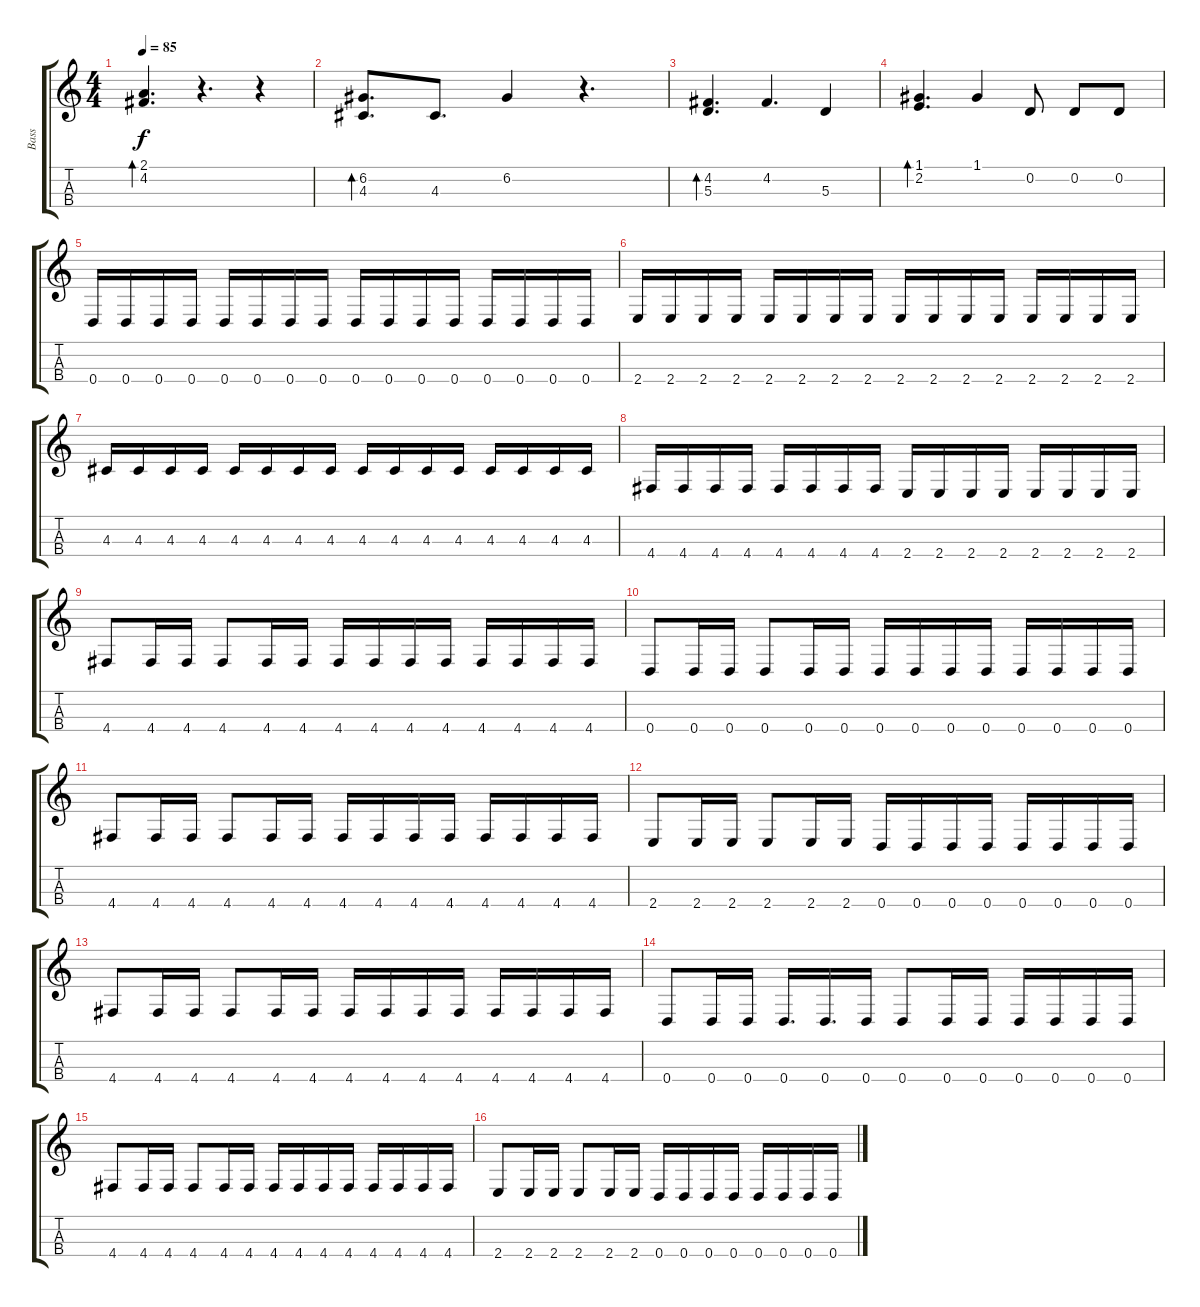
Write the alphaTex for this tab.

\track ("Bass" "Bass") {instrument electricbasspick}
\staff {score tabs}
\tuning (G3 D3 A2 D2) {hide}
\ts (4 4)
\tempo 85
\clef g2
\ks c
(2.1 4.2).4{d bd 240 dy f} r.4{d} r.4 |
(6.2 4.3).8{d bd 240} 4.3.8{d} 6.2.4 r.4{d} |
(4.2 5.3).4{d bd 240} 4.2.4{d} 5.3.4 |
(1.1 2.2).4{d bd 240} 1.1.4 0.2.8 0.2.8 0.2.8 |
0.4.16 0.4.16 0.4.16 0.4.16 0.4.16 0.4.16 0.4.16 0.4.16 0.4.16 0.4.16 0.4.16 0.4.16 0.4.16 0.4.16 0.4.16 0.4.16 |
2.4.16 2.4.16 2.4.16 2.4.16 2.4.16 2.4.16 2.4.16 2.4.16 2.4.16 2.4.16 2.4.16 2.4.16 2.4.16 2.4.16 2.4.16 2.4.16 |
4.3.16 4.3.16 4.3.16 4.3.16 4.3.16 4.3.16 4.3.16 4.3.16 4.3.16 4.3.16 4.3.16 4.3.16 4.3.16 4.3.16 4.3.16 4.3.16 |
4.4.16 4.4.16 4.4.16 4.4.16 4.4.16 4.4.16 4.4.16 4.4.16 2.4.16 2.4.16 2.4.16 2.4.16 2.4.16 2.4.16 2.4.16 2.4.16 |
4.4.8 4.4.16 4.4.16 4.4.8 4.4.16 4.4.16 4.4.16 4.4.16 4.4.16 4.4.16 4.4.16 4.4.16 4.4.16 4.4.16 |
0.4.8 0.4.16 0.4.16 0.4.8 0.4.16 0.4.16 0.4.16 0.4.16 0.4.16 0.4.16 0.4.16 0.4.16 0.4.16 0.4.16 |
4.4.8 4.4.16 4.4.16 4.4.8 4.4.16 4.4.16 4.4.16 4.4.16 4.4.16 4.4.16 4.4.16 4.4.16 4.4.16 4.4.16 |
2.4.8 2.4.16 2.4.16 2.4.8 2.4.16 2.4.16 0.4.16 0.4.16 0.4.16 0.4.16 0.4.16 0.4.16 0.4.16 0.4.16 |
4.4.8 4.4.16 4.4.16 4.4.8 4.4.16 4.4.16 4.4.16 4.4.16 4.4.16 4.4.16 4.4.16 4.4.16 4.4.16 4.4.16 |
0.4.8 0.4.16 0.4.16 0.4.16{d} 0.4.16{d} 0.4.16 0.4.8 0.4.16 0.4.16 0.4.16 0.4.16 0.4.16 0.4.16 |
4.4.8 4.4.16 4.4.16 4.4.8 4.4.16 4.4.16 4.4.16 4.4.16 4.4.16 4.4.16 4.4.16 4.4.16 4.4.16 4.4.16 |
2.4.8 2.4.16 2.4.16 2.4.8 2.4.16 2.4.16 0.4.16 0.4.16 0.4.16 0.4.16 0.4.16 0.4.16 0.4.16 0.4.16
